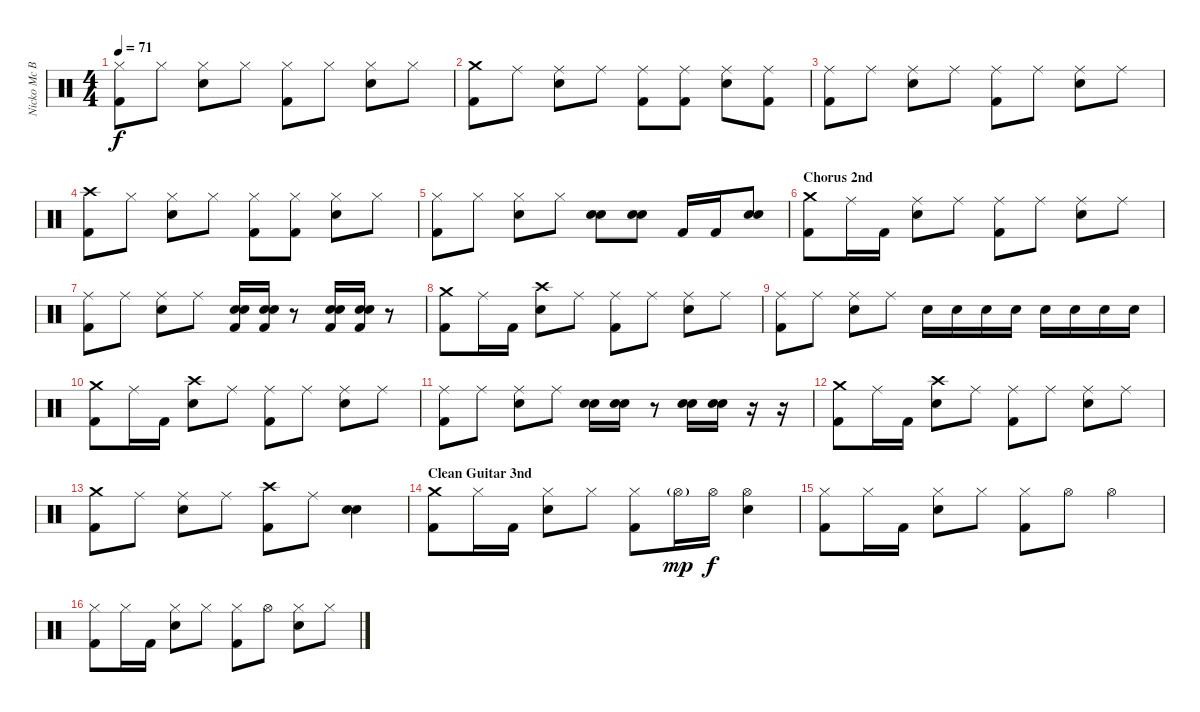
\track ("Nicko Mc Brain" "Nicko Mc B") {instrument percussion}
\staff {score}
\articulation defaults
\ts (4 4)
\tempo 71
\clef neutral
\ks c
("Hi-Hat (closed)" "Kick (hit) 2").8{dy f} "Hi-Hat (closed)".8 ("Hi-Hat (closed)" "Snare (hit) 2").8 "Hi-Hat (closed)".8 ("Hi-Hat (closed)" "Kick (hit) 2").8 "Hi-Hat (closed)".8 ("Hi-Hat (closed)" "Snare (hit) 2").8 "Hi-Hat (closed)".8 |
("Crash medium (hit)" "Kick (hit) 2").8 "Ride (middle)".8 ("Ride (middle)" "Snare (hit) 2").8 "Ride (middle)".8 ("Ride (middle)" "Kick (hit) 2").8 ("Ride (middle)" "Kick (hit) 2").8 ("Ride (middle)" "Snare (hit) 2").8 ("Ride (middle)" "Kick (hit) 2").8 |
("Ride (middle)" "Kick (hit) 2").8 "Ride (middle)".8 ("Ride (middle)" "Snare (hit) 2").8 "Ride (middle)".8 ("Ride (middle)" "Kick (hit) 2").8 "Ride (middle)".8 ("Ride (middle)" "Snare (hit) 2").8 "Ride (middle)".8 |
("Crash high (hit)" "Kick (hit) 2").8 "Hi-Hat (closed)".8 ("Hi-Hat (closed)" "Snare (hit) 2").8 "Hi-Hat (closed)".8 ("Hi-Hat (closed)" "Kick (hit) 2").8 ("Hi-Hat (closed)" "Kick (hit) 2").8 ("Hi-Hat (closed)" "Snare (hit) 2").8 "Hi-Hat (closed)".8 |
("Hi-Hat (closed)" "Kick (hit) 2").8 "Hi-Hat (closed)".8 ("Hi-Hat (closed)" "Snare (hit) 2").8 "Hi-Hat (closed)".8 ("Snare (hit) 2" "Snare (hit) 2").8{bd 120} ("Snare (hit) 2" "Snare (hit) 2").8{bd 120} "Kick (hit) 2".16 "Kick (hit) 2".16 ("Snare (hit) 2" "Snare (hit) 2").8{bd 120} |
\section ("" "Chorus 2nd")
("Crash medium (hit)" "Kick (hit) 2").8 "Ride (middle)".16 "Kick (hit) 2".16 ("Ride (middle)" "Snare (hit) 2").8 "Ride (middle)".8 ("Ride (middle)" "Kick (hit) 2").8 "Ride (middle)".8 ("Ride (middle)" "Snare (hit) 2").8 "Ride (middle)".8 |
("Ride (middle)" "Kick (hit) 2").8 "Ride (middle)".8 ("Ride (middle)" "Snare (hit) 2").8 "Ride (middle)".8 ("Snare (hit) 2" "Snare (hit) 2" "Kick (hit) 2").16{bd 30} ("Snare (hit) 2" "Snare (hit) 2" "Kick (hit) 2").16{bd 30} r.8 ("Snare (hit) 2" "Snare (hit) 2" "Kick (hit) 2").16{bd 30} ("Snare (hit) 2" "Snare (hit) 2" "Kick (hit) 2").16{bd 30} r.8 |
("Crash medium (hit)" "Kick (hit) 2").8 "Ride (middle)".16 "Kick (hit) 2".16 ("Crash high (hit)" "Snare (hit) 2").8 "Ride (middle)".8 ("Ride (middle)" "Kick (hit) 2").8 "Ride (middle)".8 ("Ride (middle)" "Snare (hit) 2").8 "Ride (middle)".8 |
("Ride (middle)" "Kick (hit) 2").8 "Ride (middle)".8 ("Ride (middle)" "Snare (hit) 2").8 "Ride (middle)".8 "Snare (hit) 2".16 "Snare (hit) 2".16 "Snare (hit) 2".16 "Snare (hit) 2".16 "Snare (hit) 2".16 "Snare (hit) 2".16 "Snare (hit) 2".16 "Snare (hit) 2".16 |
("Crash medium (hit)" "Kick (hit) 2").8 "Ride (middle)".16 "Kick (hit) 2".16 ("Crash high (hit)" "Snare (hit) 2").8 "Ride (middle)".8 ("Ride (middle)" "Kick (hit) 2").8 "Ride (middle)".8 ("Ride (middle)" "Snare (hit) 2").8 "Ride (middle)".8 |
("Ride (middle)" "Kick (hit) 2").8 "Ride (middle)".8 ("Ride (middle)" "Snare (hit) 2").8 "Ride (middle)".8 ("Snare (hit) 2" "Snare (hit) 2").16{bd 120} ("Snare (hit) 2" "Snare (hit) 2").16{bd 120} r.8 ("Snare (hit) 2" "Snare (hit) 2").16{bd 120} ("Snare (hit) 2" "Snare (hit) 2").16{bd 120} r.16 r.16 |
("Crash medium (hit)" "Kick (hit) 2").8 "Ride (middle)".16 "Kick (hit) 2".16 ("Crash high (hit)" "Snare (hit) 2").8 "Ride (middle)".8 ("Ride (middle)" "Kick (hit) 2").8 "Ride (middle)".8 ("Ride (middle)" "Snare (hit) 2").8 "Ride (middle)".8 |
("Crash medium (hit)" "Kick (hit) 2").8 "Ride (middle)".8 ("Ride (middle)" "Snare (hit) 2").8 "Ride (middle)".8 ("Crash high (hit)" "Kick (hit) 2").8 "Ride (middle)".8 ("Snare (hit) 2" "Snare (hit) 2").4{bd 120} |
\section ("" "Clean Guitar 3nd")
("Crash medium (hit)" "Kick (hit) 2").8 "Hi-Hat (closed)".16 "Kick (hit) 2".16 ("Hi-Hat (closed)" "Snare (hit) 2").8 "Hi-Hat (closed)".8 ("Hi-Hat (closed)" "Kick (hit) 2").8 "Hi-Hat (open)"{g}.16{dy mp} "Hi-Hat (open)".16{dy f} ("Hi-Hat (open)" "Snare (hit) 2").4 |
("Hi-Hat (closed)" "Kick (hit) 2").8 "Hi-Hat (closed)".16 "Kick (hit) 2".16 ("Hi-Hat (closed)" "Snare (hit) 2").8 "Hi-Hat (closed)".8 ("Hi-Hat (closed)" "Kick (hit) 2").8 "Hi-Hat (open)".8 "Hi-Hat (open)".4 |
("Hi-Hat (closed)" "Kick (hit) 2").8 "Hi-Hat (closed)".16 "Kick (hit) 2".16 ("Hi-Hat (closed)" "Snare (hit) 2").8 "Hi-Hat (closed)".8 ("Hi-Hat (closed)" "Kick (hit) 2").8 "Hi-Hat (open)".8 ("Hi-Hat (closed)" "Snare (hit) 2").8 "Hi-Hat (closed)".8
